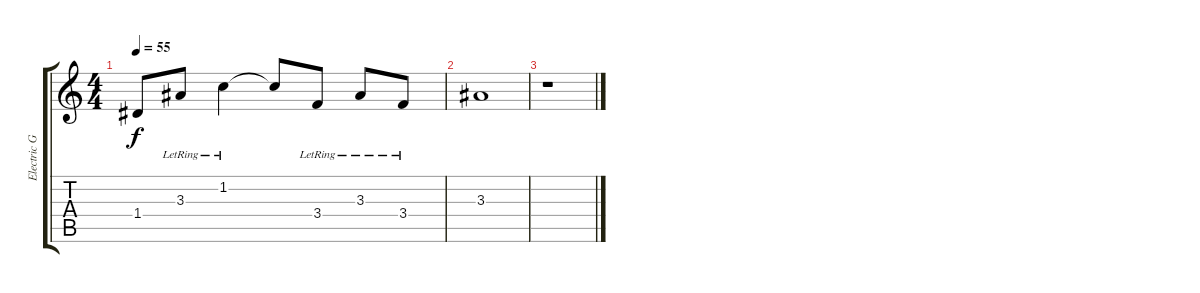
\track ("Electric Guitar" "Electric G") {instrument electricguitarclean}
\staff {score tabs}
\tuning (E4 B3 G3 D3 A2 E2) {hide}
\ts (4 4)
\tempo 55
\clef g2
\ks c
1.4{t}.8{dy f} 3.3{lr}.8 1.2{lr}.4 1.2{t}.8 3.4{lr}.8 3.3{lr}.8 3.4{lr}.8 |
3.3.1 |
r.1
